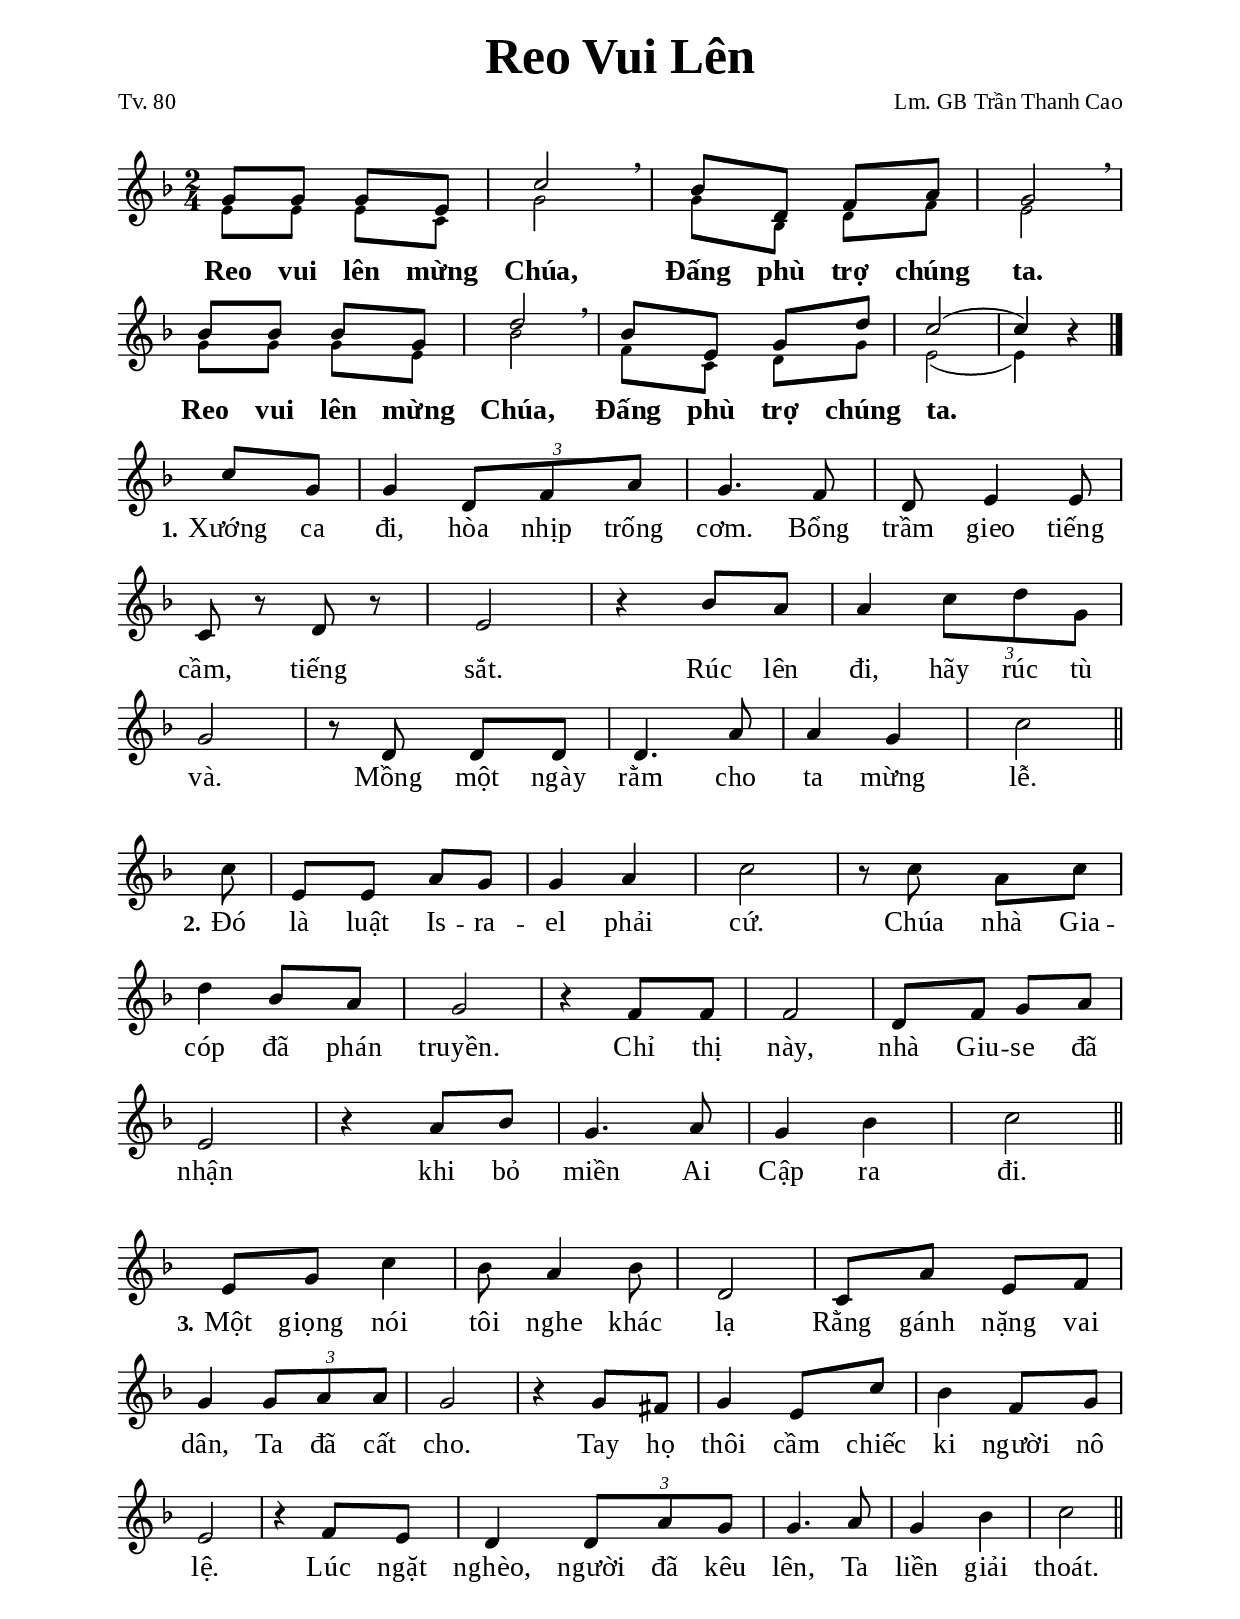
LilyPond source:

% Cài đặt chung
\version "2.22.1"
\include "english.ly"

\header {
  title = \markup { \fontsize #3 "Reo Vui Lên" }
  poet = "Tv. 80"
  composer = "Lm. GB Trần Thanh Cao"
  arranger = " "
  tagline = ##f
}

\paper {
  #(set-paper-size "a4")
  top-margin = 10\mm
  bottom-margin = 10\mm
  left-margin = 20\mm
  right-margin = 20\mm
  indent = #0
  #(define fonts
    (make-pango-font-tree
      "Liberation Serif"
      "Liberation Serif"
      "Liberation Serif"
      (/ 20 20)))
  page-count = #1
}

% Nhạc điệp khúc
nhacDiepKhucSop = \relative c'' {
  g8 g g e |
  c'2 \breathe |
  bf8 d, f a |
  g2 \breathe |
  bf8 bf bf g |
  d'2 \breathe |
  bf8 e, g d' |
  c2 ( |
  c4) r \bar "|."
}

nhacDiepKhucBas = \relative c' {
  e8 e e c |
  g'2 |
  g8 bf, d f |
  e2 |
  g8 g g e |
  bf'2 |
  f8 c d g |
  e2 ( |
  e4) r
}

% Nhạc phiên khúc
nhacPhienKhucMot = \relative c'' {
  \partial 4 c8 g |
  g4 \tuplet 3/2 { d8 f a } |
  g4. f8 |
  d e4 e8 |
  c r d r |
  e2 |
  r4 bf'8 a |
  a4 \tuplet 3/2 { c8 d g, } |
  g2 |
  r8 d d d |
  d4. a'8 |
  a4 g |
  c2 \bar "||"
}

nhacPhienKhucHai = \relative c'' {
  \partial 8 c8 |
  e, e a g |
  g4 a |
  c2 |
  r8 c a c |
  d4 bf8 a |
  g2 |
  r4 f8 f |
  f2 |
  d8 f g a |
  e2 |
  r4 a8 bf |
  g4. a8 |
  g4 bf |
  c2 \bar "||"
}

nhacPhienKhucBa = \relative c' {
  e8 g c4 |
  bf8 a4 bf8 |
  d,2 |
  c8 a' e f |
  g4 \tuplet 3/2 { g8 a a } |
  g2 |
  r4 g8 fs |
  g4 e8 c' |
  bf4 f8 g |
  e2 |
  r4 f8 e |
  d4 \tuplet 3/2 { d8 a' g } |
  g4. a8 |
  g4 bf |
  c2 \bar "||"
}

% Lời điệp khúc
loiDiepKhuc = \lyricmode {
  Reo vui lên mừng Chúa, Đấng phù trợ chúng ta.
  Reo vui lên mừng Chúa, Đấng phù trợ chúng ta.
}

% Lời phiên khúc
loiPhienKhucMot = \lyricmode {
  \set stanza = #"1."
  Xướng ca đi, hòa nhịp trống cơm.
  Bổng trầm gieo tiếng cầm, tiếng sắt.
  Rúc lên đi, hãy rúc tù và.
  Mồng một ngày rằm cho ta mừng lễ.
}

loiPhienKhucHai = \lyricmode {
  \set stanza = #"2."
  Đó là luật Is -- ra -- el phải cứ.
  Chúa nhà Gia -- cóp đã phán truyền.
  Chỉ thị này, nhà Giu -- se đã nhận
  khi bỏ miền Ai Cập ra đi.
}

loiPhienKhucBa = \lyricmode {
  \set stanza = #"3."
  Một giọng nói tôi nghe khác lạ
  Rằng gánh nặng vai dân, Ta đã cất cho.
  Tay họ thôi cầm chiếc ki người nô lệ.
  Lúc ngặt nghèo, người đã kêu lên, Ta liền giải thoát.
}


% Dàn trang
\score {
  \new ChoirStaff <<
    \new Staff = diepKhuc \with {
        \consists "Merge_rests_engraver"
        %\magnifyStaff #(magstep +1)
      }
      <<
      \new Voice = beSop {
        \voiceOne \key f \major \time 2/4 \nhacDiepKhucSop
      }
      \new Voice = beBas {
        \override NoteHead.font-size = #-2
        \voiceTwo \key f \major \time 2/4 \nhacDiepKhucBas
      }
    >>
    \new Lyrics \lyricsto beSop \loiDiepKhuc
  >>
  \layout {
    \override Lyrics.LyricText.font-series = #'bold
    \override Lyrics.LyricText.font-size = #+2
    \override Lyrics.LyricSpace.minimum-distance = #2.5
    \override Score.BarNumber.break-visibility = ##(#f #f #f)
    \override Score.SpacingSpanner.uniform-stretching = ##t
  }
}

\score {
  \new ChoirStaff <<
    \new Staff = phienKhuc \with {
        %\magnifyStaff #(magstep +1)
      }
      <<
      \new Voice = beSop {
        \key f \major \time 2/4 \nhacPhienKhucMot
      }
    >>
    \new Lyrics \lyricsto beSop \loiPhienKhucMot
  >>
  \layout {
    \override Staff.TimeSignature.transparent = ##t
    \override Lyrics.LyricText.font-size = #+2
    \override Lyrics.LyricSpace.minimum-distance = #3.0
    \override Score.BarNumber.break-visibility = ##(#f #f #f)
    \override Score.SpacingSpanner.uniform-stretching = ##t
  }
}

\score {
  \new ChoirStaff <<
    \new Staff = phienKhuc \with {
        %\magnifyStaff #(magstep +1)
      }
      <<
      \new Voice = beSop {
        \key f \major \time 2/4 \nhacPhienKhucHai
      }
    >>
    \new Lyrics \lyricsto beSop \loiPhienKhucHai
  >>
  \layout {
    \override Staff.TimeSignature.transparent = ##t
    \override Lyrics.LyricText.font-size = #+2
    \override Lyrics.LyricSpace.minimum-distance = #3.5
    \override Score.BarNumber.break-visibility = ##(#f #f #f)
    \override Score.SpacingSpanner.uniform-stretching = ##t
  }
}

\score {
  \new ChoirStaff <<
    \new Staff = phienKhuc \with {
        %\magnifyStaff #(magstep +1)
      }
      <<
      \new Voice = beSop {
        \key f \major \time 2/4 \nhacPhienKhucBa
      }
    >>
    \new Lyrics \lyricsto beSop \loiPhienKhucBa
  >>
  \layout {
    \override Staff.TimeSignature.transparent = ##t
    \override Lyrics.LyricText.font-size = #+2
    \override Lyrics.LyricSpace.minimum-distance = #2.5
    \override Score.BarNumber.break-visibility = ##(#f #f #f)
    \override Score.SpacingSpanner.uniform-stretching = ##t
  }
}
